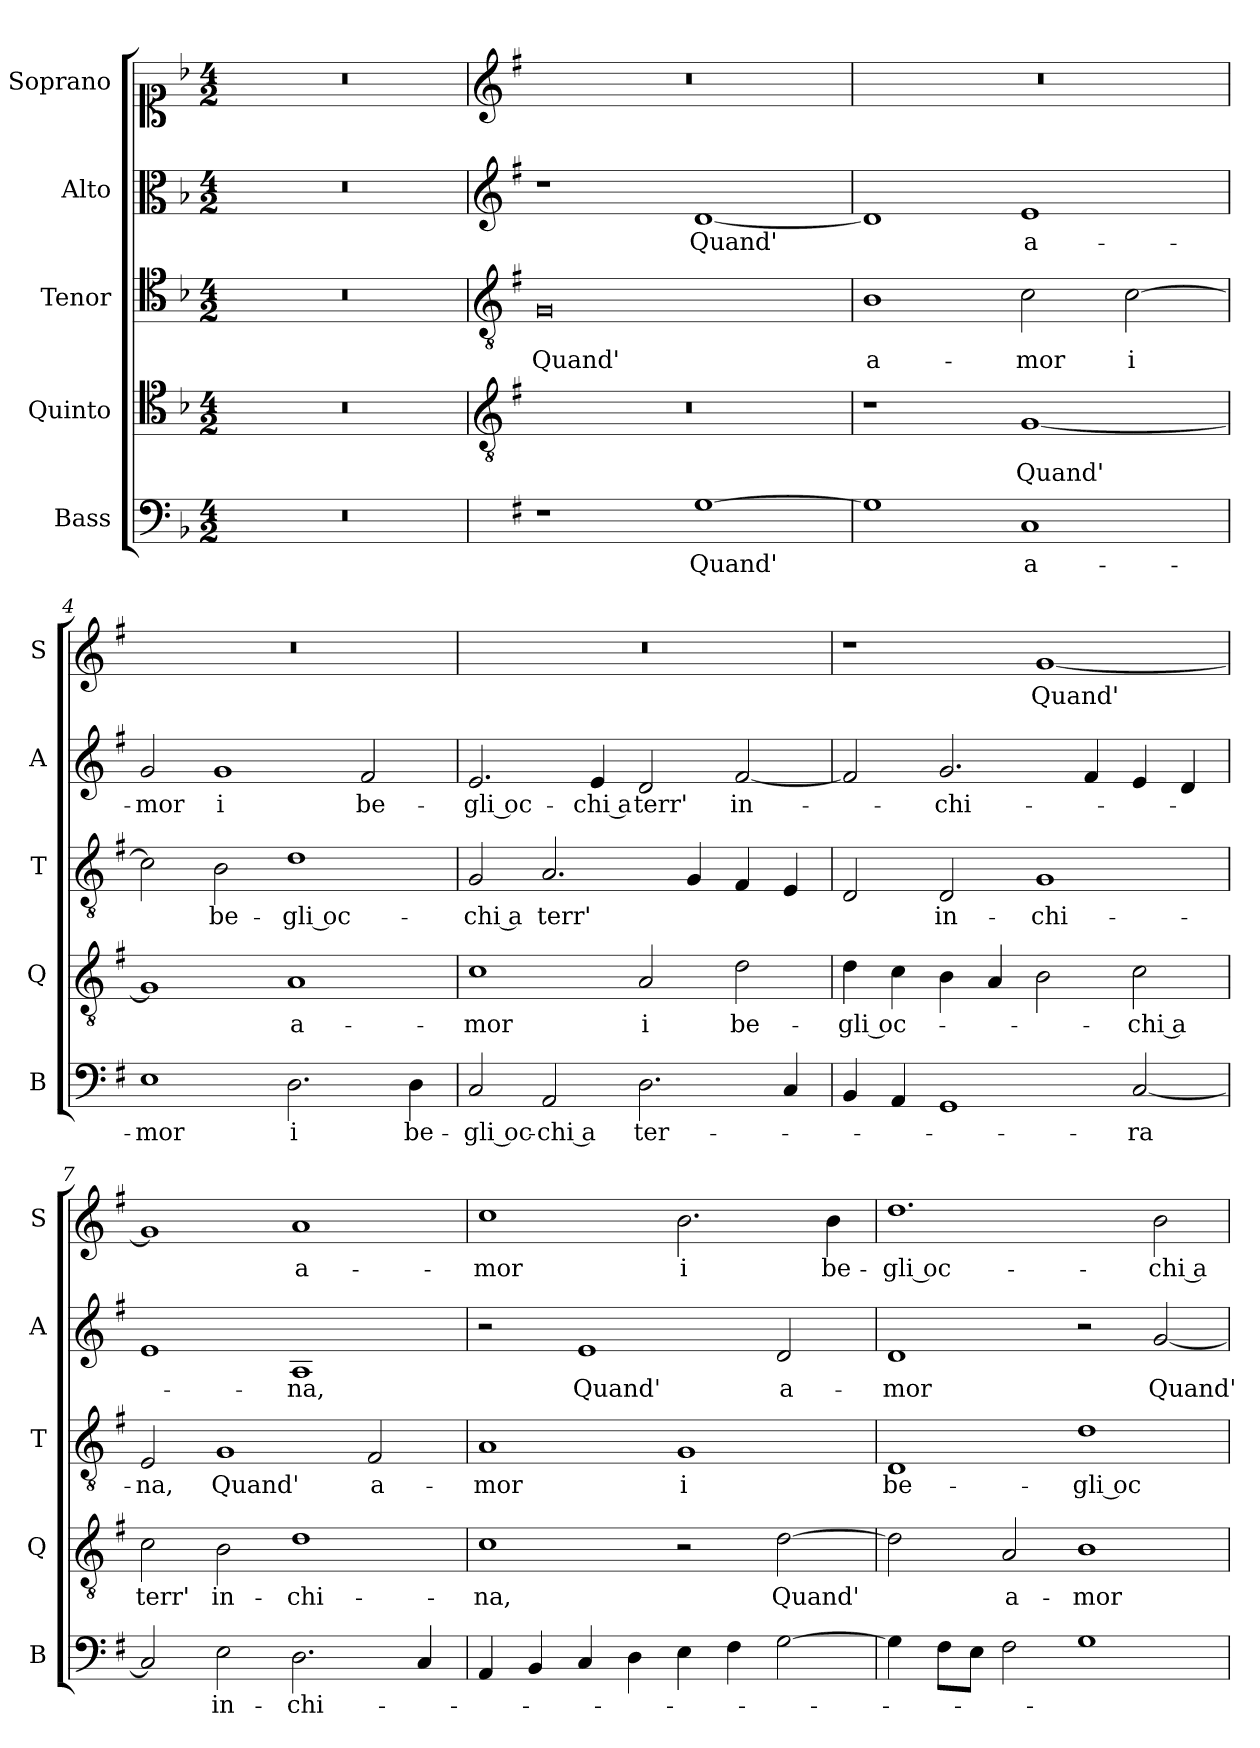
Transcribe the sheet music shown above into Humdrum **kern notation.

**kern	**text	**kern	**text	**kern	**text	**kern	**text	**kern	**text
*part5	*part5	*part4	*part4	*part3	*part3	*part2	*part2	*part1	*part1
*staff5	*staff5	*staff4	*staff4	*staff3	*staff3	*staff2	*staff2	*staff1	*staff1
*I"Bass	*	*I"Quinto	*	*I"Tenor	*	*I"Alto	*	*I"Soprano	*
*I'B	*	*I'Q	*	*I'T	*	*I'A	*	*I'S	*
*clefF4	*	*clefC4	*	*clefC4	*	*clefC3	*	*clefC1	*
*k[b-]	*	*k[b-]	*	*k[b-]	*	*k[b-]	*	*k[b-]	*
*F:	*	*F:	*	*F:	*	*F:	*	*F:	*
*M4/2	*	*M4/2	*	*M4/2	*	*M4/2	*	*M4/2	*
=1	=1	=1	=1	=1	=1	=1	=1	=1	=1
0r	.	0r	.	0r	.	0r	.	0r	.
=2	=2	=2	=2	=2	=2	=2	=2	=2	=2
*	*	*clefGv2	*	*clefGv2	*	*clefG2	*	*clefG2	*
*k[f#]	*	*k[f#]	*	*k[f#]	*	*k[f#]	*	*k[f#]	*
*G:	*	*G:	*	*G:	*	*G:	*	*G:	*
!	!	!	!	!	!LO:LY:b	!	!	!	!
1r	.	0r	.	0G	Quand'	1r	.	0r	.
!	!LO:LY:b	!	!	!	!	!	!LO:LY:b	!	!
[1G	Quand'	.	.	.	.	[1d	Quand'	.	.
=3	=3	=3	=3	=3	=3	=3	=3	=3	=3
!	!	!	!	!	!LO:LY:b	!	!	!	!
1G]	.	1r	.	1B	a-	1d]	.	0r	.
!	!LO:LY:b	!	!LO:LY:b	!	!LO:LY:b	!	!LO:LY:b	!	!
1C	a-	[1G	Quand'	2c\	-mor	1e	a-	.	.
!	!	!	!	!	!LO:LY:b	!	!	!	!
.	.	.	.	[2c\	i	.	.	.	.
=4	=4	=4	=4	=4	=4	=4	=4	=4	=4
!	!LO:LY:b	!	!	!	!	!	!LO:LY:b	!	!
1E	-mor	1G]	.	2c\]	.	2g/	-mor	0r	.
!	!	!	!	!	!LO:LY:b	!	!LO:LY:b	!	!
.	.	.	.	2B\	be-	1g	i	.	.
!	!LO:LY:b	!	!LO:LY:b	!	!LO:LY:b	!	!	!	!
2.D\	i	1A	a-	1d	-gli oc-	.	.	.	.
!	!	!	!	!	!	!	!LO:LY:b	!	!
.	.	.	.	.	.	2f#/	be-	.	.
!	!LO:LY:b	!	!	!	!	!	!	!	!
4D\	be-	.	.	.	.	.	.	.	.
!!LO:LB:g=z
=5	=5	=5	=5	=5	=5	=5	=5	=5	=5
!	!LO:LY:b	!	!LO:LY:b	!	!LO:LY:b	!	!LO:LY:b	!	!
2C/	-gli oc-	1c	-mor	2G/	-chi a	2.e/	-gli oc-	0r	.
!	!LO:LY:b	!	!	!	!LO:LY:b	!	!	!	!
2AA/	-chi a	.	.	2.A/	terr'	.	.	.	.
!	!	!	!	!	!	!	!LO:LY:b	!	!
.	.	.	.	.	.	4e/	-chi a	.	.
!	!LO:LY:b	!	!LO:LY:b	!	!	!	!LO:LY:b	!	!
2.D\	ter-	2A/	i	.	.	2d/	terr'	.	.
.	.	.	.	4G/	.	.	.	.	.
!	!	!	!LO:LY:b	!	!	!	!LO:LY:b	!	!
.	.	2d\	be-	4F#/	.	[2f#/	in-	.	.
4C/	.	.	.	4E/	.	.	.	.	.
=6	=6	=6	=6	=6	=6	=6	=6	=6	=6
!	!	!	!LO:LY:b	!	!	!	!	!	!
4BB/	.	4d\	-gli oc-	2D/	.	2f#/]	.	1r	.
4AA/	.	4c\	.	.	.	.	.	.	.
!	!	!	!	!	!LO:LY:b	!	!LO:LY:b	!	!
1GG	.	4B\	.	2D/	in-	2.g/	-chi-	.	.
.	.	4A/	.	.	.	.	.	.	.
!	!	!	!	!	!LO:LY:b	!	!	!	!LO:LY:b
.	.	2B\	.	1G	-chi-	.	.	[1g	Quand'
.	.	.	.	.	.	4f#/	.	.	.
!	!LO:LY:b	!	!LO:LY:b	!	!	!	!	!	!
[2C/	-ra	2c\	-chi a	.	.	4e/	.	.	.
.	.	.	.	.	.	4d/	.	.	.
=7	=7	=7	=7	=7	=7	=7	=7	=7	=7
!	!	!	!LO:LY:b	!	!LO:LY:b	!	!	!	!
2C/]	.	2c\	terr'	2E/	-na,	1e	.	1g]	.
!	!LO:LY:b	!	!LO:LY:b	!	!LO:LY:b	!	!	!	!
2E\	in-	2B\	in-	1G	Quand'	.	.	.	.
!	!LO:LY:b	!	!LO:LY:b	!	!	!	!LO:LY:b	!	!LO:LY:b
2.D\	-chi-	1d	-chi-	.	.	1A	-na,	1a	a-
!	!	!	!	!	!LO:LY:b	!	!	!	!
.	.	.	.	2F#/	a-	.	.	.	.
4C/	.	.	.	.	.	.	.	.	.
!!LO:PB:g=z
=8	=8	=8	=8	=8	=8	=8	=8	=8	=8
!	!	!	!LO:LY:b	!	!LO:LY:b	!	!	!	!LO:LY:b
4AA/	.	1c	-na,	1A	-mor	2r	.	1cc	-mor
4BB/	.	.	.	.	.	.	.	.	.
!	!	!	!	!	!	!	!LO:LY:b	!	!
4C/	.	.	.	.	.	1e	Quand'	.	.
4D\	.	.	.	.	.	.	.	.	.
!	!	!	!	!	!LO:LY:b	!	!	!	!LO:LY:b
4E\	.	2r	.	1G	i	.	.	2.b\	i
4F#\	.	.	.	.	.	.	.	.	.
!	!	!	!LO:LY:b	!	!	!	!LO:LY:b	!	!
[2G\	.	[2d\	Quand'	.	.	2d/	a-	.	.
!	!	!	!	!	!	!	!	!	!LO:LY:b
.	.	.	.	.	.	.	.	4b\	be-
=9	=9	=9	=9	=9	=9	=9	=9	=9	=9
!	!	!	!	!	!LO:LY:b	!	!LO:LY:b	!	!LO:LY:b
4G\]	.	2d\]	.	1D	be-	1d	-mor	1.dd	-gli oc-
8F#\L	.	.	.	.	.	.	.	.	.
8E\J	.	.	.	.	.	.	.	.	.
!	!	!	!LO:LY:b	!	!	!	!	!	!
2F#\	.	2A/	a-	.	.	.	.	.	.
!	!	!	!LO:LY:b	!	!LO:LY:b	!	!	!	!
1G	.	1B	-mor	1d	-gli oc-	2r	.	.	.
!	!	!	!	!	!	!	!LO:LY:b	!	!LO:LY:b
.	.	.	.	.	.	[2g/	Quand'	2b\	-chi a
=	=	=	=	=	=	=	=	=	=
*-	*-	*-	*-	*-	*-	*-	*-	*-	*-
